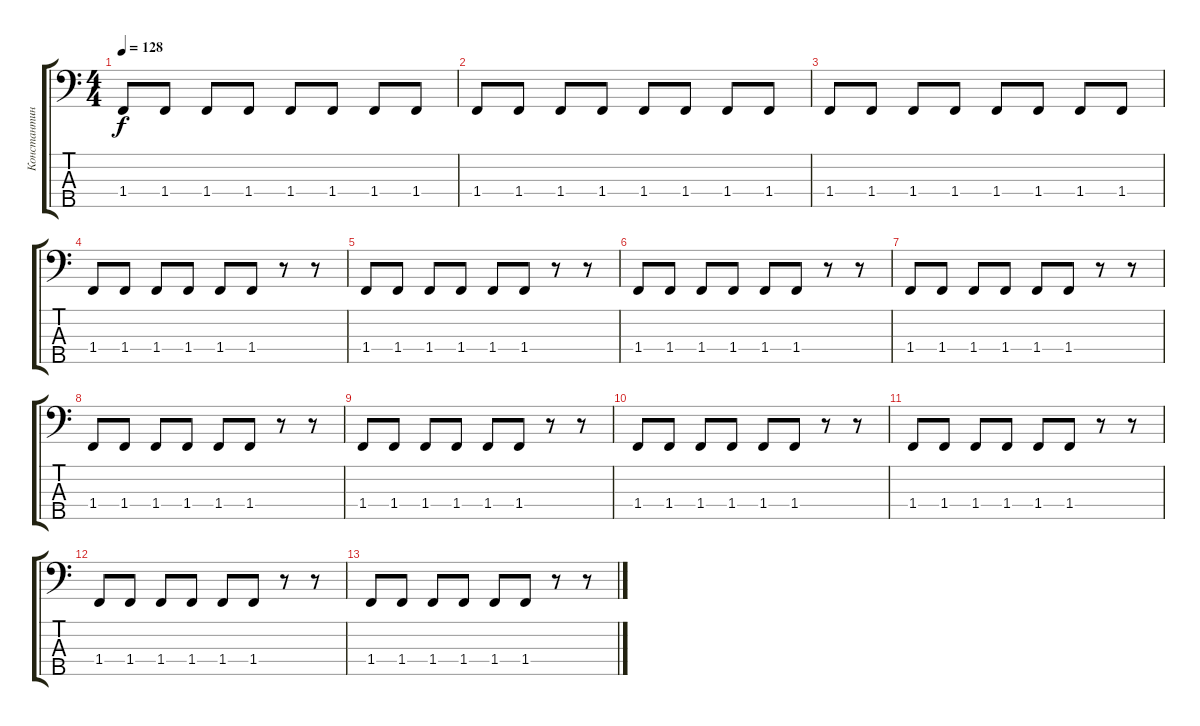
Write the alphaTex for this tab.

\track ("Константин Бекрев (программирование)" "Константин") {instrument synthbass1}
\staff {score tabs}
\tuning (G2 D2 A1 E1 B0) {hide}
\ts (4 4)
\tempo 128
\clef f4
\ks c
1.4.8{dy f balance 0} 1.4.8{balance 16} 1.4.8{balance 0} 1.4.8{balance 16} 1.4.8{balance 0} 1.4.8{balance 16} 1.4.8{balance 0} 1.4.8{balance 16} |
1.4.8{balance 0} 1.4.8{balance 16} 1.4.8{balance 0} 1.4.8{balance 16} 1.4.8{balance 0} 1.4.8{balance 16} 1.4.8{balance 0} 1.4.8{balance 16} |
1.4.8{balance 0} 1.4.8{balance 16} 1.4.8{balance 0} 1.4.8{balance 16} 1.4.8{balance 0} 1.4.8{balance 16} 1.4.8{balance 0} 1.4.8{balance 16} |
1.4.8{balance 0} 1.4.8{balance 16} 1.4.8{balance 0} 1.4.8{balance 16} 1.4.8{balance 0} 1.4.8{balance 16} r.8{balance 0} r.8{balance 16} |
1.4.8{balance 0} 1.4.8{balance 16} 1.4.8{balance 0} 1.4.8{balance 16} 1.4.8{balance 0} 1.4.8{balance 16} r.8{balance 0} r.8{balance 16} |
1.4.8{balance 0} 1.4.8{balance 16} 1.4.8{balance 0} 1.4.8{balance 16} 1.4.8{balance 0} 1.4.8{balance 16} r.8{balance 0} r.8{balance 16} |
1.4.8{balance 0} 1.4.8{balance 16} 1.4.8{balance 0} 1.4.8{balance 16} 1.4.8{balance 0} 1.4.8{balance 16} r.8{balance 0} r.8{balance 16} |
1.4.8{balance 0} 1.4.8{balance 16} 1.4.8{balance 0} 1.4.8{balance 16} 1.4.8{balance 0} 1.4.8{balance 16} r.8{balance 0} r.8{balance 16} |
1.4.8{balance 0} 1.4.8{balance 16} 1.4.8{balance 0} 1.4.8{balance 16} 1.4.8{balance 0} 1.4.8{balance 16} r.8{balance 0} r.8{balance 16} |
1.4.8{balance 0} 1.4.8{balance 16} 1.4.8{balance 0} 1.4.8{balance 16} 1.4.8{balance 0} 1.4.8{balance 16} r.8{balance 0} r.8{balance 16} |
1.4.8{balance 0} 1.4.8{balance 16} 1.4.8{balance 0} 1.4.8{balance 16} 1.4.8{balance 0} 1.4.8{balance 16} r.8{balance 0} r.8{balance 16} |
1.4.8{balance 0} 1.4.8{balance 16} 1.4.8{balance 0} 1.4.8{balance 16} 1.4.8{balance 0} 1.4.8{balance 16} r.8{balance 0} r.8{balance 16} |
1.4.8{balance 0} 1.4.8{balance 16} 1.4.8{balance 0} 1.4.8{balance 16} 1.4.8{balance 0} 1.4.8{balance 16} r.8{balance 0} r.8{balance 16}
